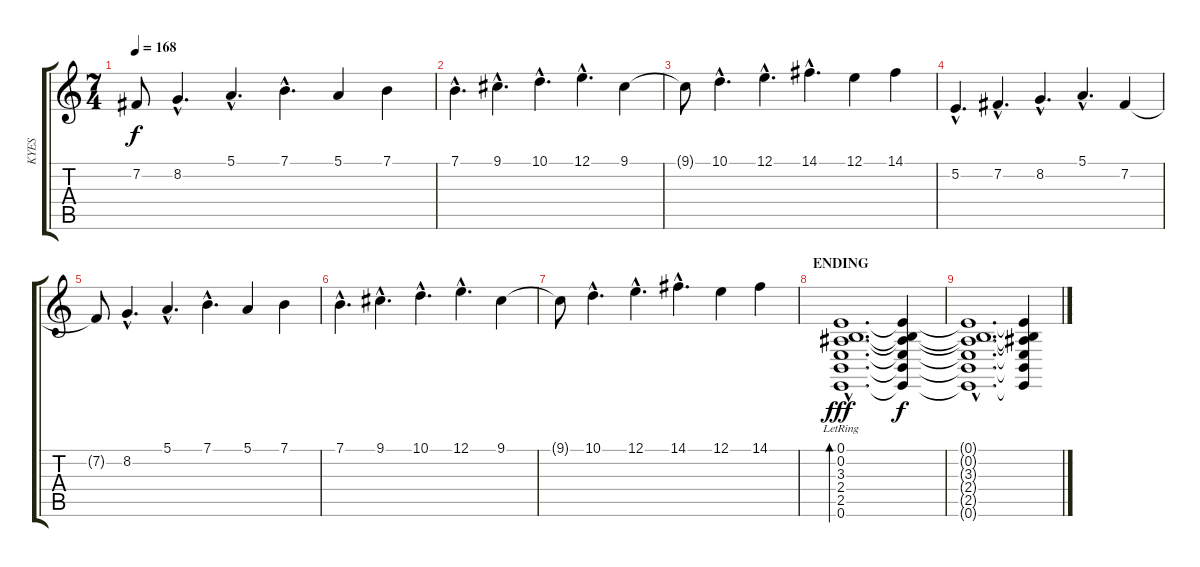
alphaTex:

\track ("KYES" "KYES") {instrument fx1rain}
\staff {score tabs}
\tuning (E4 B3 G3 D3 A2 E2) {hide}
\ts (7 4)
\tempo 168
\clef g2
\ks c
7.2{t}.8{dy f} 8.2{hac}.4{d} 5.1{hac}.4{d} 7.1{hac}.4{d} 5.1.4 7.1.4 |
7.1{hac}.4{d} 9.1{hac}.4{d} 10.1{hac}.4{d} 12.1{hac}.4{d} 9.1.4 |
9.1{t}.8 10.1{hac}.4{d} 12.1{hac}.4{d} 14.1{hac}.4{d} 12.1.4 14.1.4 |
5.2{hac}.4{d} 7.2{hac}.4{d} 8.2{hac}.4{d} 5.1{hac}.4{d} 7.2.4 |
7.2{t}.8 8.2{hac}.4{d} 5.1{hac}.4{d} 7.1{hac}.4{d} 5.1.4 7.1.4 |
7.1{hac}.4{d} 9.1{hac}.4{d} 10.1{hac}.4{d} 12.1{hac}.4{d} 9.1.4 |
9.1{t}.8 10.1{hac}.4{d} 12.1{hac}.4{d} 14.1{hac}.4{d} 12.1.4 14.1.4 |
\section ("" "ENDING")
(0.1{hac lr} 0.2{hac lr} 3.3{hac lr} 2.4{hac lr} 2.5{hac lr} 0.6{hac lr}).1{d bd 240 dy fff volume 10 balance 8 instrument electricguitarjazz} (0.1{t} 0.2{t} 3.3{t} 2.4{t} 2.5{t} 0.6{t}).4{dy f} |
(0.1{hac t} 0.2{hac t} 3.3{hac t} 2.4{hac t} 2.5{hac t} 0.6{hac t}).1{d} (0.1{t} 0.2{t} 3.3{t} 2.4{t} 2.5{t} 0.6{t}).4
